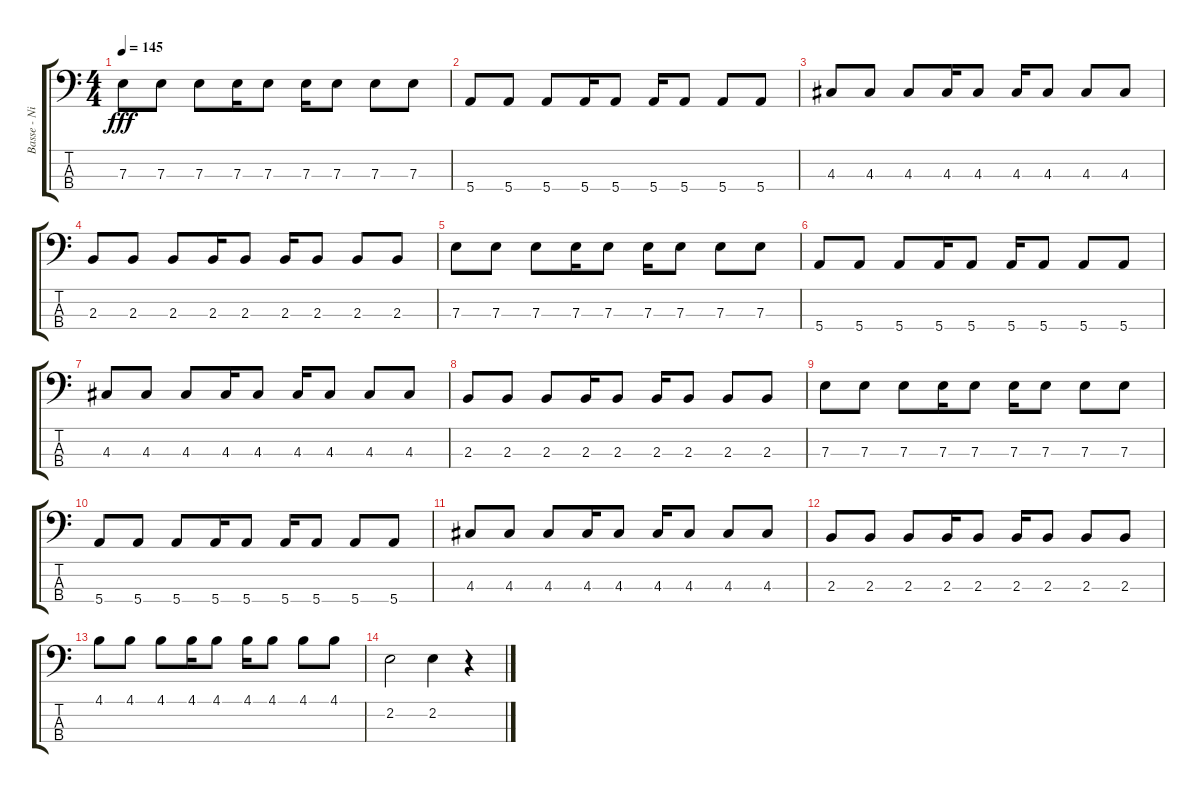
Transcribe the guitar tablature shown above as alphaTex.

\track ("Basse - Nikola" "Basse - Ni") {instrument electricbasspick}
\staff {score tabs}
\tuning (G2 D2 A1 E1) {hide}
\ts (4 4)
\tempo 145
\clef f4
\ks c
7.3.8{dy fff} 7.3.8 7.3.8 7.3.16 7.3.8 7.3.16 7.3.8 7.3.8 7.3.8 |
5.4.8 5.4.8 5.4.8 5.4.16 5.4.8 5.4.16 5.4.8 5.4.8 5.4.8 |
4.3.8 4.3.8 4.3.8 4.3.16 4.3.8 4.3.16 4.3.8 4.3.8 4.3.8 |
2.3.8 2.3.8 2.3.8 2.3.16 2.3.8 2.3.16 2.3.8 2.3.8 2.3.8 |
7.3.8 7.3.8 7.3.8 7.3.16 7.3.8 7.3.16 7.3.8 7.3.8 7.3.8 |
5.4.8 5.4.8 5.4.8 5.4.16 5.4.8 5.4.16 5.4.8 5.4.8 5.4.8 |
4.3.8 4.3.8 4.3.8 4.3.16 4.3.8 4.3.16 4.3.8 4.3.8 4.3.8 |
2.3.8 2.3.8 2.3.8 2.3.16 2.3.8 2.3.16 2.3.8 2.3.8 2.3.8 |
7.3.8 7.3.8 7.3.8 7.3.16 7.3.8 7.3.16 7.3.8 7.3.8 7.3.8 |
5.4.8 5.4.8 5.4.8 5.4.16 5.4.8 5.4.16 5.4.8 5.4.8 5.4.8 |
4.3.8 4.3.8 4.3.8 4.3.16 4.3.8 4.3.16 4.3.8 4.3.8 4.3.8 |
2.3.8 2.3.8 2.3.8 2.3.16 2.3.8 2.3.16 2.3.8 2.3.8 2.3.8 |
4.1.8 4.1.8 4.1.8 4.1.16 4.1.8 4.1.16 4.1.8 4.1.8 4.1.8 |
2.2.2 2.2.4 r.4
